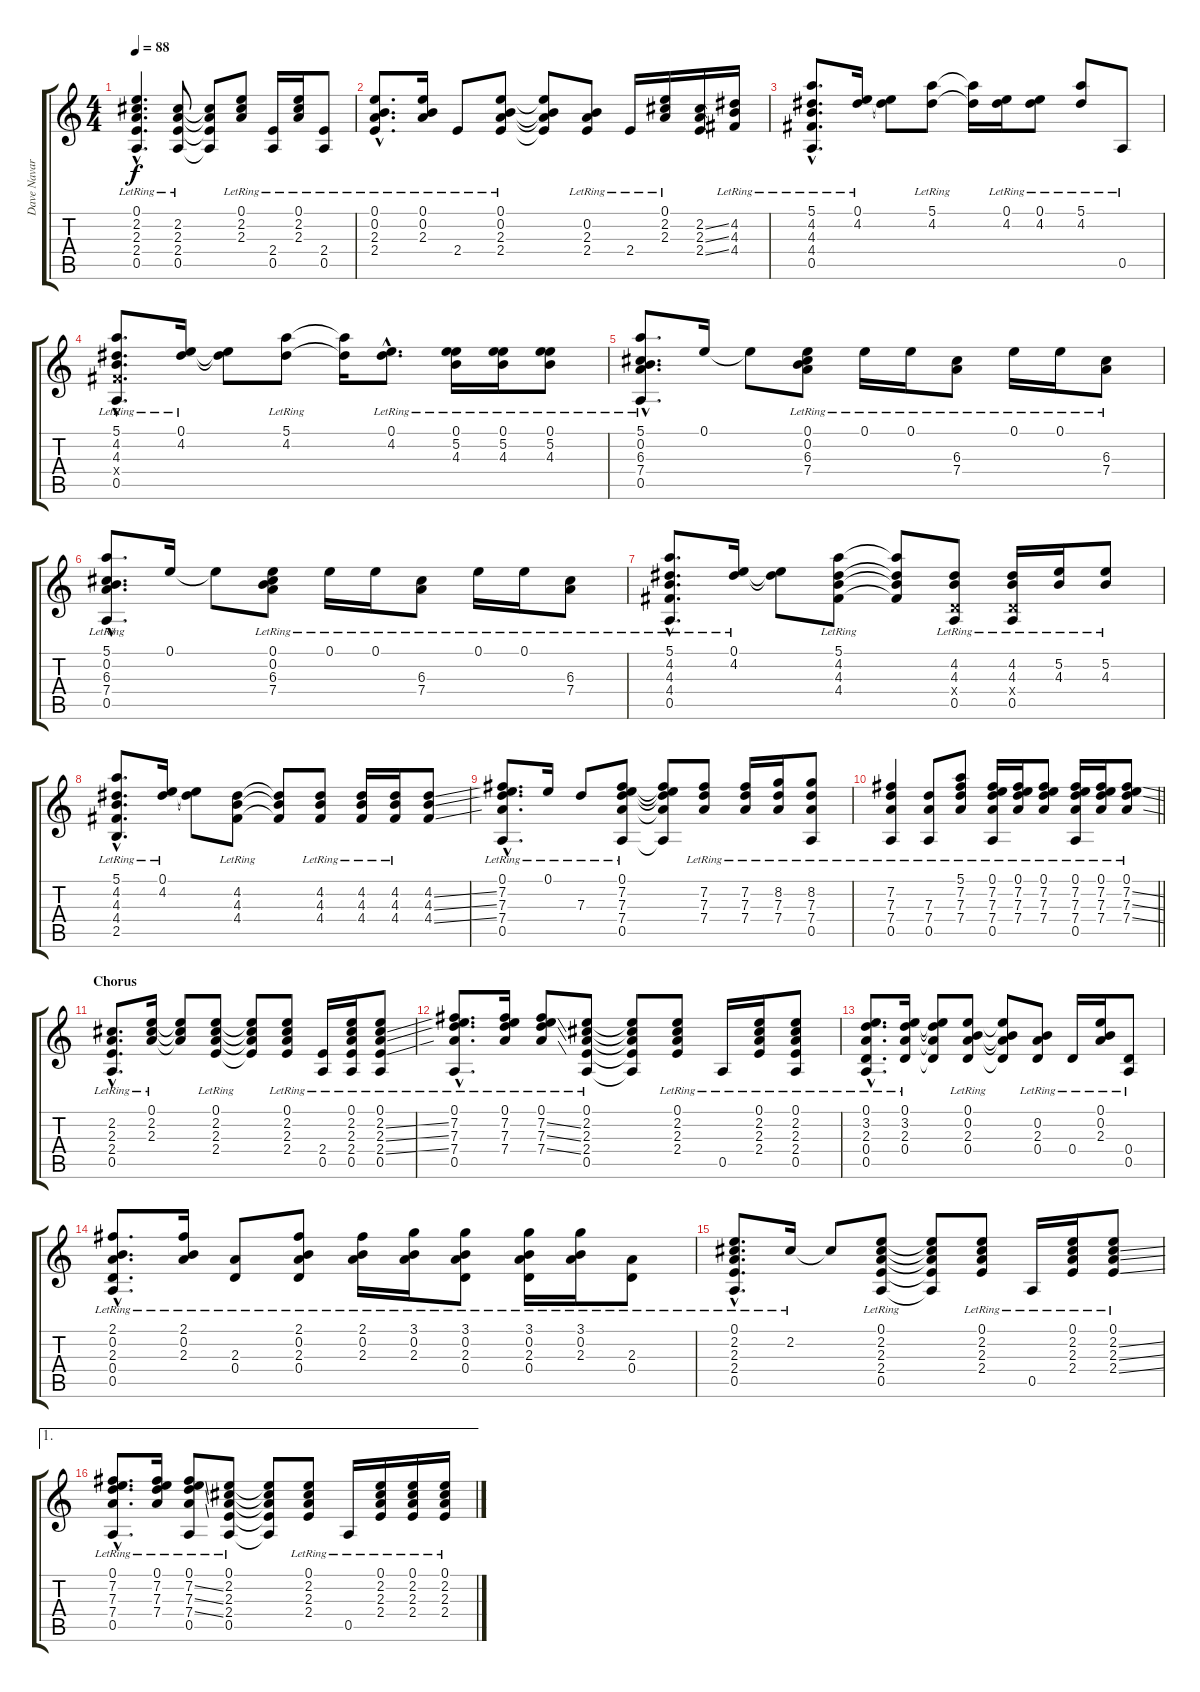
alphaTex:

\track ("Dave Navarro Clean" "Dave Navar") {instrument electricguitarclean}
\staff {score tabs}
\tuning (E4 B3 G3 D3 A2 E2) {hide}
\ts (4 4)
\tempo 88
\clef g2
\ks c
(0.1{hac lr} 2.2{hac lr} 2.3{hac lr} 2.4{hac} 0.5{hac lr}).4{d dy f} (2.2{lr} 2.3{lr} 2.4{lr} 0.5{lr}).8 (2.2{t} 2.3{t} 2.4{t} 0.5{t}).8 (0.1{lr} 2.2{lr} 2.3{lr}).8 (2.4{lr} 0.5{lr}).16 (0.1{lr} 2.2{lr} 2.3{lr}).16 (2.4{lr} 0.5{lr}).8 |
(0.1{hac lr} 0.2{hac lr} 2.3{hac lr} 2.4{hac lr}).8{d} (0.1{lr} 0.2{lr} 2.3{lr}).16 2.4{lr}.8 (0.1{lr} 0.2{lr} 2.3{lr} 2.4{lr}).8 (0.1{t} 0.2{t} 2.3{t} 2.4{t}).8 (0.2{lr} 2.3{lr} 2.4{lr}).8 2.4{lr}.16 (0.1{lr} 2.2{lr} 2.3{lr}).16 (2.2{ss} 2.3{ss} 2.4{ss}).16 (4.2{lr} 4.3{lr} 4.4{lr}).16 |
(5.1{hac lr} 4.2{hac lr} 4.3{hac lr} 4.4{hac lr} 0.5{hac lr}).8{d} (0.1{lr} 4.2{lr}).16 (0.1{t} 4.2{t}).8 (5.1{lr} 4.2{lr}).8 (5.1{t} 4.2{t}).16 (0.1{lr} 4.2{lr}).16 (0.1{lr} 4.2{lr}).8 (5.1{lr} 4.2{lr}).8 0.5{lr}.8 |
(5.1{hac lr} 4.2{hac lr} 4.3{hac lr} 4.4{hac x} 0.5{hac lr}).8{d} (0.1{lr} 4.2{lr}).16 (0.1{t} 4.2{t}).8 (5.1{lr} 4.2{lr}).8 (5.1{t} 4.2{t}).16 (0.1{hac lr} 4.2{hac lr}).8{d} (0.1{lr} 5.2{lr} 4.3{lr}).16 (0.1{lr} 5.2{lr} 4.3{lr}).16 (0.1{lr} 5.2{lr} 4.3{lr}).8 |
(5.1{hac lr} 0.2{hac lr} 6.3{hac lr} 7.4{hac lr} 0.5{hac lr}).8{d} 0.1.16 0.1{t}.8 (0.1{lr} 0.2{lr} 6.3{lr} 7.4{lr}).8 0.1{lr}.16 0.1{lr}.16 (6.3{lr} 7.4{lr}).8 0.1{lr}.16 0.1{lr}.16 (6.3{lr} 7.4{lr}).8 |
(5.1{hac lr} 0.2{hac lr} 6.3{hac lr} 7.4{hac lr} 0.5{hac lr}).8{d} 0.1.16 0.1{t}.8 (0.1{lr} 0.2{lr} 6.3{lr} 7.4{lr}).8 0.1{lr}.16 0.1{lr}.16 (6.3{lr} 7.4{lr}).8 0.1{lr}.16 0.1{lr}.16 (6.3{lr} 7.4{lr}).8 |
(5.1{hac lr} 4.2{hac lr} 4.3{hac lr} 4.4{hac lr} 0.5{hac lr}).8{d} (0.1{lr} 4.2{lr}).16 (0.1{t} 4.2{t}).8 (5.1{lr} 4.2{lr} 4.3{lr} 4.4{lr}).8 (5.1{t} 4.2{t} 4.3{t} 4.4{t}).8 (4.2{lr} 4.3{lr} 0.4{x} 0.5{lr}).8 (4.2{lr} 4.3{lr} 0.4{x} 0.5{lr}).16 (5.2{lr} 4.3{lr}).16 (5.2{lr} 4.3{lr}).8 |
(5.1{hac lr} 4.2{hac lr} 4.3{hac lr} 4.4{hac lr} 2.5{hac lr}).8{d} (0.1{lr} 4.2{lr}).16 (0.1{t} 4.2{t}).8 (4.2{lr} 4.3{lr} 4.4{lr}).8 (4.2{t} 4.3{t} 4.4{t}).8 (4.2{lr} 4.3{lr} 4.4{lr}).8 (4.2{lr} 4.3{lr} 4.4{lr}).16 (4.2{lr} 4.3{lr} 4.4{lr}).16 (4.2{ss} 4.3{ss} 4.4{ss}).8 |
(0.1{hac lr} 7.2{hac lr} 7.3{hac lr} 7.4{hac lr} 0.5{hac lr}).8{d} 0.1{lr}.16 7.3{lr}.8 (0.1{lr} 7.2{lr} 7.3{lr} 7.4{lr} 0.5{lr}).8 (0.1{t} 7.2{t} 7.3{t} 7.4{t} 0.5{t}).8 (7.2{lr} 7.3{lr} 7.4{lr}).8 (7.2{lr} 7.3{lr} 7.4{lr}).16 (8.2{lr} 7.3{lr} 7.4{lr}).16 (8.2{lr} 7.3{lr} 7.4{lr} 0.5{lr}).8 |
\barLineRight lightlight
(7.2{lr} 7.3{lr} 7.4{lr} 0.5{lr}).4 (7.3{lr} 7.4{lr} 0.5{lr}).8 (5.1{lr} 7.2{lr} 7.3{lr} 7.4{lr}).8 (0.1{lr} 7.2{lr} 7.3{lr} 7.4{lr} 0.5{lr}).16 (0.1{lr} 7.2{lr} 7.3{lr} 7.4{lr}).16 (0.1{lr} 7.2{lr} 7.3{lr} 7.4{lr}).8 (0.1{lr} 7.2{lr} 7.3{lr} 7.4{lr} 0.5{lr}).16 (0.1{lr} 7.2{lr} 7.3{lr} 7.4{lr}).16 (0.1{lr} 7.2{ss} 7.3{ss} 7.4{ss}).8 |
\section ("" "Chorus")
(2.2{hac lr} 2.3{hac lr} 2.4{hac lr} 0.5{hac lr}).8{d} (0.1{lr} 2.2{lr} 2.3{lr}).16 (0.1{t} 2.2{t} 2.3{t}).8 (0.1{lr} 2.2{lr} 2.3{lr} 2.4{lr}).8 (0.1{t} 2.2{t} 2.3{t} 2.4{t}).8 (0.1{lr} 2.2{lr} 2.3{lr} 2.4{lr}).8 (2.4{lr} 0.5{lr}).16 (0.1{lr} 2.2{lr} 2.3{lr} 2.4{lr} 0.5{lr}).16 (0.1{lr} 2.2{ss} 2.3{ss} 2.4{ss} 0.5{lr}).8 |
(0.1{hac lr} 7.2{hac lr} 7.3{hac lr} 7.4{hac lr} 0.5{hac lr}).8{d} (0.1{lr} 7.2{lr} 7.3{lr} 7.4{lr}).16 (0.1{lr} 7.2{ss} 7.3{ss} 7.4{ss}).8 (0.1{lr} 2.2{lr} 2.3{lr} 2.4{lr} 0.5{lr}).8 (0.1{t} 2.2{t} 2.3{t} 2.4{t} 0.5{t}).8 (0.1{lr} 2.2{lr} 2.3{lr} 2.4{lr}).8 0.5{lr}.16 (0.1{lr} 2.2{lr} 2.3{lr} 2.4{lr}).16 (0.1{lr} 2.2{lr} 2.3{lr} 2.4{lr} 0.5{lr}).8 |
(0.1{hac lr} 3.2{hac lr} 2.3{hac lr} 0.4{hac lr} 0.5{hac lr}).8{d} (0.1{lr} 3.2{lr} 2.3{lr} 0.4{lr}).16 (0.1{t} 3.2{t} 2.3{t} 0.4{t}).8 (0.1{lr} 0.2{lr} 2.3{lr} 0.4{lr}).8 (0.1{t} 0.2{t} 2.3{t} 0.4{t}).8 (0.2{lr} 2.3{lr} 0.4{lr}).8 0.4{lr}.16 (0.1{lr} 0.2{lr} 2.3{lr}).16 (0.4{lr} 0.5{lr}).8 |
(2.1{hac lr} 0.2{hac lr} 2.3{hac lr} 0.4{hac lr} 0.5{hac lr}).8{d} (2.1{lr} 0.2{lr} 2.3{lr}).16 (2.3{lr} 0.4{lr}).8 (2.1{lr} 0.2{lr} 2.3{lr} 0.4{lr}).8 (2.1{lr} 0.2{lr} 2.3{lr}).16 (3.1{lr} 0.2{lr} 2.3{lr}).16 (3.1{lr} 0.2{lr} 2.3{lr} 0.4{lr}).8 (3.1{lr} 0.2{lr} 2.3{lr} 0.4{lr}).16 (3.1{lr} 0.2{lr} 2.3{lr}).16 (2.3{lr} 0.4{lr}).8 |
(0.1{hac lr} 2.2{hac lr} 2.3{hac lr} 2.4{hac lr} 0.5{hac lr}).8{d} 2.2{lr}.16 2.2{t}.8 (0.1{lr} 2.2{lr} 2.3{lr} 2.4{lr} 0.5{lr}).8 (0.1{t} 2.2{t} 2.3{t} 2.4{t} 0.5{t}).8 (0.1{lr} 2.2{lr} 2.3{lr} 2.4{lr}).8 0.5{lr}.16 (0.1{lr} 2.2{lr} 2.3{lr} 2.4{lr}).16 (0.1{lr} 2.2{ss} 2.3{ss} 2.4{ss}).8 |
\ae 1
(0.1{hac lr} 7.2{hac lr} 7.3{hac lr} 7.4{hac lr} 0.5{hac lr}).8{d} (0.1{lr} 7.2{lr} 7.3{lr} 7.4{lr}).16 (0.1{lr} 7.2{ss} 7.3{ss} 7.4{ss} 0.5{lr}).8 (0.1{lr} 2.2{lr} 2.3{lr} 2.4{lr} 0.5{lr}).8 (0.1{t} 2.2{t} 2.3{t} 2.4{t} 0.5{t}).8 (0.1{lr} 2.2{lr} 2.3{lr} 2.4{lr}).8 0.5{lr}.16 (0.1{lr} 2.2{lr} 2.3{lr} 2.4{lr}).16 (0.1{lr} 2.2{lr} 2.3{lr} 2.4{lr}).16 (0.1{lr} 2.2{lr} 2.3{lr} 2.4{lr}).16
